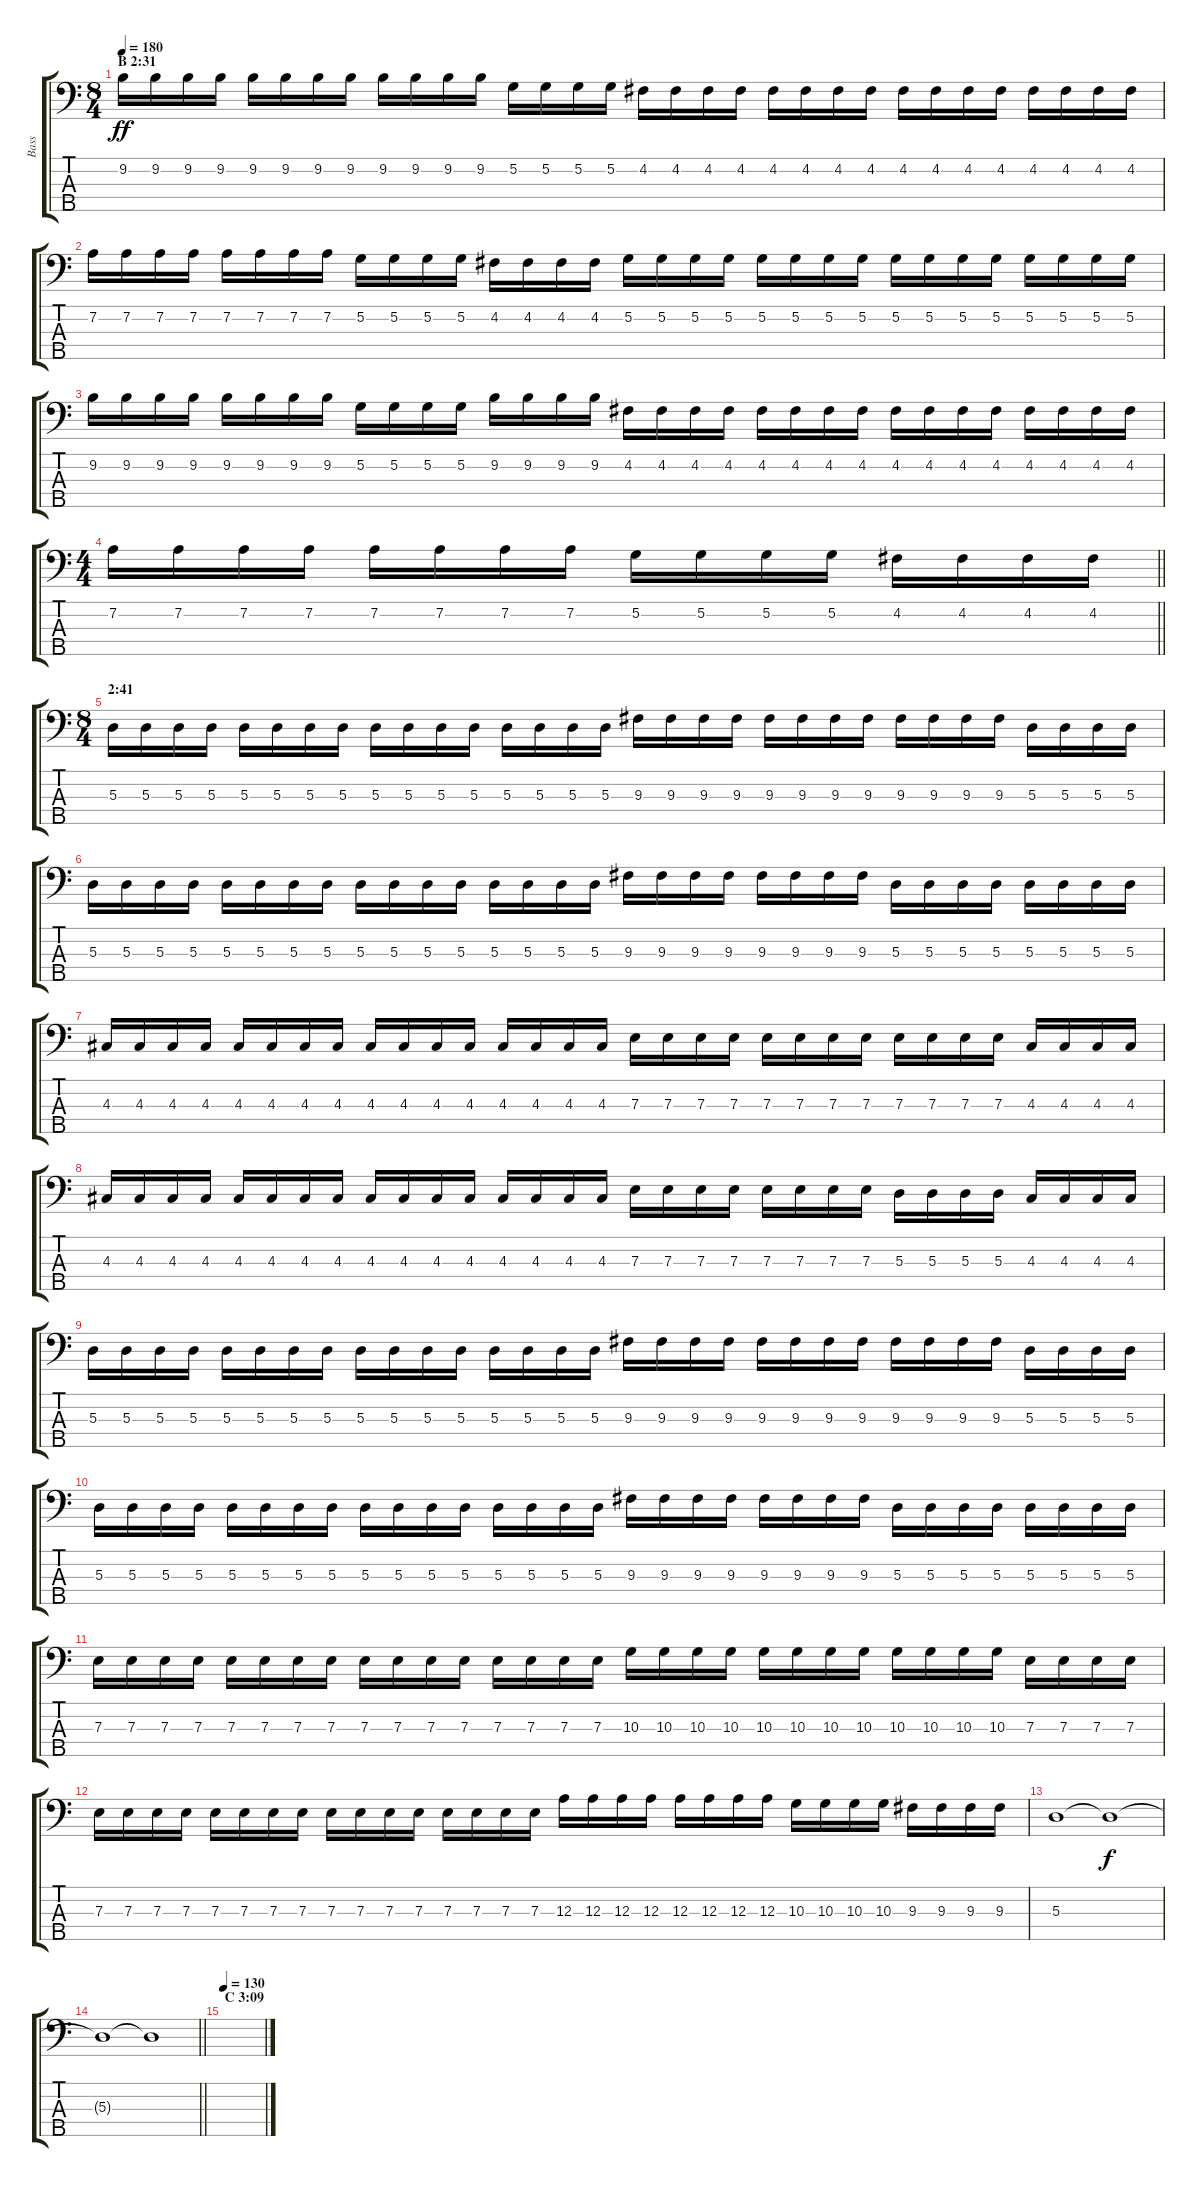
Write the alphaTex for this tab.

\track ("Bass" "Bass") {instrument electricbassfinger}
\staff {score tabs}
\tuning (G2 D2 A1 E1 B0) {hide}
\ts (8 4)
\section ("" "B 2:31")
\tempo 180
\clef f4
\ks c
9.2.16{dy ff} 9.2.16 9.2.16 9.2.16 9.2.16 9.2.16 9.2.16 9.2.16 9.2.16 9.2.16 9.2.16 9.2.16 5.2.16 5.2.16 5.2.16 5.2.16 4.2.16 4.2.16 4.2.16 4.2.16 4.2.16 4.2.16 4.2.16 4.2.16 4.2.16 4.2.16 4.2.16 4.2.16 4.2.16 4.2.16 4.2.16 4.2.16 |
7.2.16 7.2.16 7.2.16 7.2.16 7.2.16 7.2.16 7.2.16 7.2.16 5.2.16 5.2.16 5.2.16 5.2.16 4.2.16 4.2.16 4.2.16 4.2.16 5.2.16 5.2.16 5.2.16 5.2.16 5.2.16 5.2.16 5.2.16 5.2.16 5.2.16 5.2.16 5.2.16 5.2.16 5.2.16 5.2.16 5.2.16 5.2.16 |
9.2.16 9.2.16 9.2.16 9.2.16 9.2.16 9.2.16 9.2.16 9.2.16 5.2.16 5.2.16 5.2.16 5.2.16 9.2.16 9.2.16 9.2.16 9.2.16 4.2.16 4.2.16 4.2.16 4.2.16 4.2.16 4.2.16 4.2.16 4.2.16 4.2.16 4.2.16 4.2.16 4.2.16 4.2.16 4.2.16 4.2.16 4.2.16 |
\ts (4 4)
\barLineRight lightlight
7.2.16 7.2.16 7.2.16 7.2.16 7.2.16 7.2.16 7.2.16 7.2.16 5.2.16 5.2.16 5.2.16 5.2.16 4.2.16 4.2.16 4.2.16 4.2.16 |
\ts (8 4)
\section ("" "2:41")
5.3.16 5.3.16 5.3.16 5.3.16 5.3.16 5.3.16 5.3.16 5.3.16 5.3.16 5.3.16 5.3.16 5.3.16 5.3.16 5.3.16 5.3.16 5.3.16 9.3.16 9.3.16 9.3.16 9.3.16 9.3.16 9.3.16 9.3.16 9.3.16 9.3.16 9.3.16 9.3.16 9.3.16 5.3.16 5.3.16 5.3.16 5.3.16 |
5.3.16 5.3.16 5.3.16 5.3.16 5.3.16 5.3.16 5.3.16 5.3.16 5.3.16 5.3.16 5.3.16 5.3.16 5.3.16 5.3.16 5.3.16 5.3.16 9.3.16 9.3.16 9.3.16 9.3.16 9.3.16 9.3.16 9.3.16 9.3.16 5.3.16 5.3.16 5.3.16 5.3.16 5.3.16 5.3.16 5.3.16 5.3.16 |
4.3.16 4.3.16 4.3.16 4.3.16 4.3.16 4.3.16 4.3.16 4.3.16 4.3.16 4.3.16 4.3.16 4.3.16 4.3.16 4.3.16 4.3.16 4.3.16 7.3.16 7.3.16 7.3.16 7.3.16 7.3.16 7.3.16 7.3.16 7.3.16 7.3.16 7.3.16 7.3.16 7.3.16 4.3.16 4.3.16 4.3.16 4.3.16 |
4.3.16 4.3.16 4.3.16 4.3.16 4.3.16 4.3.16 4.3.16 4.3.16 4.3.16 4.3.16 4.3.16 4.3.16 4.3.16 4.3.16 4.3.16 4.3.16 7.3.16 7.3.16 7.3.16 7.3.16 7.3.16 7.3.16 7.3.16 7.3.16 5.3.16 5.3.16 5.3.16 5.3.16 4.3.16 4.3.16 4.3.16 4.3.16 |
5.3.16 5.3.16 5.3.16 5.3.16 5.3.16 5.3.16 5.3.16 5.3.16 5.3.16 5.3.16 5.3.16 5.3.16 5.3.16 5.3.16 5.3.16 5.3.16 9.3.16 9.3.16 9.3.16 9.3.16 9.3.16 9.3.16 9.3.16 9.3.16 9.3.16 9.3.16 9.3.16 9.3.16 5.3.16 5.3.16 5.3.16 5.3.16 |
5.3.16 5.3.16 5.3.16 5.3.16 5.3.16 5.3.16 5.3.16 5.3.16 5.3.16 5.3.16 5.3.16 5.3.16 5.3.16 5.3.16 5.3.16 5.3.16 9.3.16 9.3.16 9.3.16 9.3.16 9.3.16 9.3.16 9.3.16 9.3.16 5.3.16 5.3.16 5.3.16 5.3.16 5.3.16 5.3.16 5.3.16 5.3.16 |
7.3.16 7.3.16 7.3.16 7.3.16 7.3.16 7.3.16 7.3.16 7.3.16 7.3.16 7.3.16 7.3.16 7.3.16 7.3.16 7.3.16 7.3.16 7.3.16 10.3.16 10.3.16 10.3.16 10.3.16 10.3.16 10.3.16 10.3.16 10.3.16 10.3.16 10.3.16 10.3.16 10.3.16 7.3.16 7.3.16 7.3.16 7.3.16 |
7.3.16 7.3.16 7.3.16 7.3.16 7.3.16 7.3.16 7.3.16 7.3.16 7.3.16 7.3.16 7.3.16 7.3.16 7.3.16 7.3.16 7.3.16 7.3.16 12.3.16 12.3.16 12.3.16 12.3.16 12.3.16 12.3.16 12.3.16 12.3.16 10.3.16 10.3.16 10.3.16 10.3.16 9.3.16 9.3.16 9.3.16 9.3.16 |
5.3.1 5.3{t}.1{dy f} |
\barLineRight lightlight
5.3{t}.1 5.3{t}.1 |
\section ("" "C 3:09")
\tempo 130
